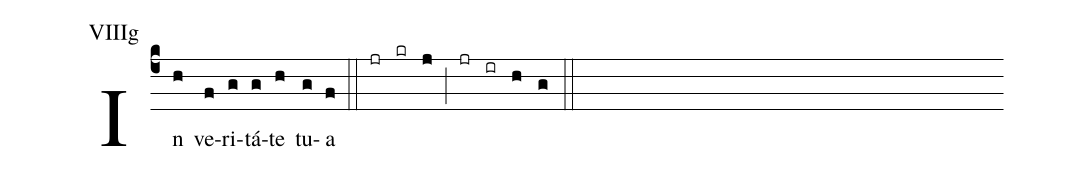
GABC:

annotation: VIIIg;
%%
(c4)In(h) ve(f)ri(g)tá(g)te(h) tu(g)a(f) (::) (jr)(kr)(j)(;)(jr)(ir)(h)(g)(::)
